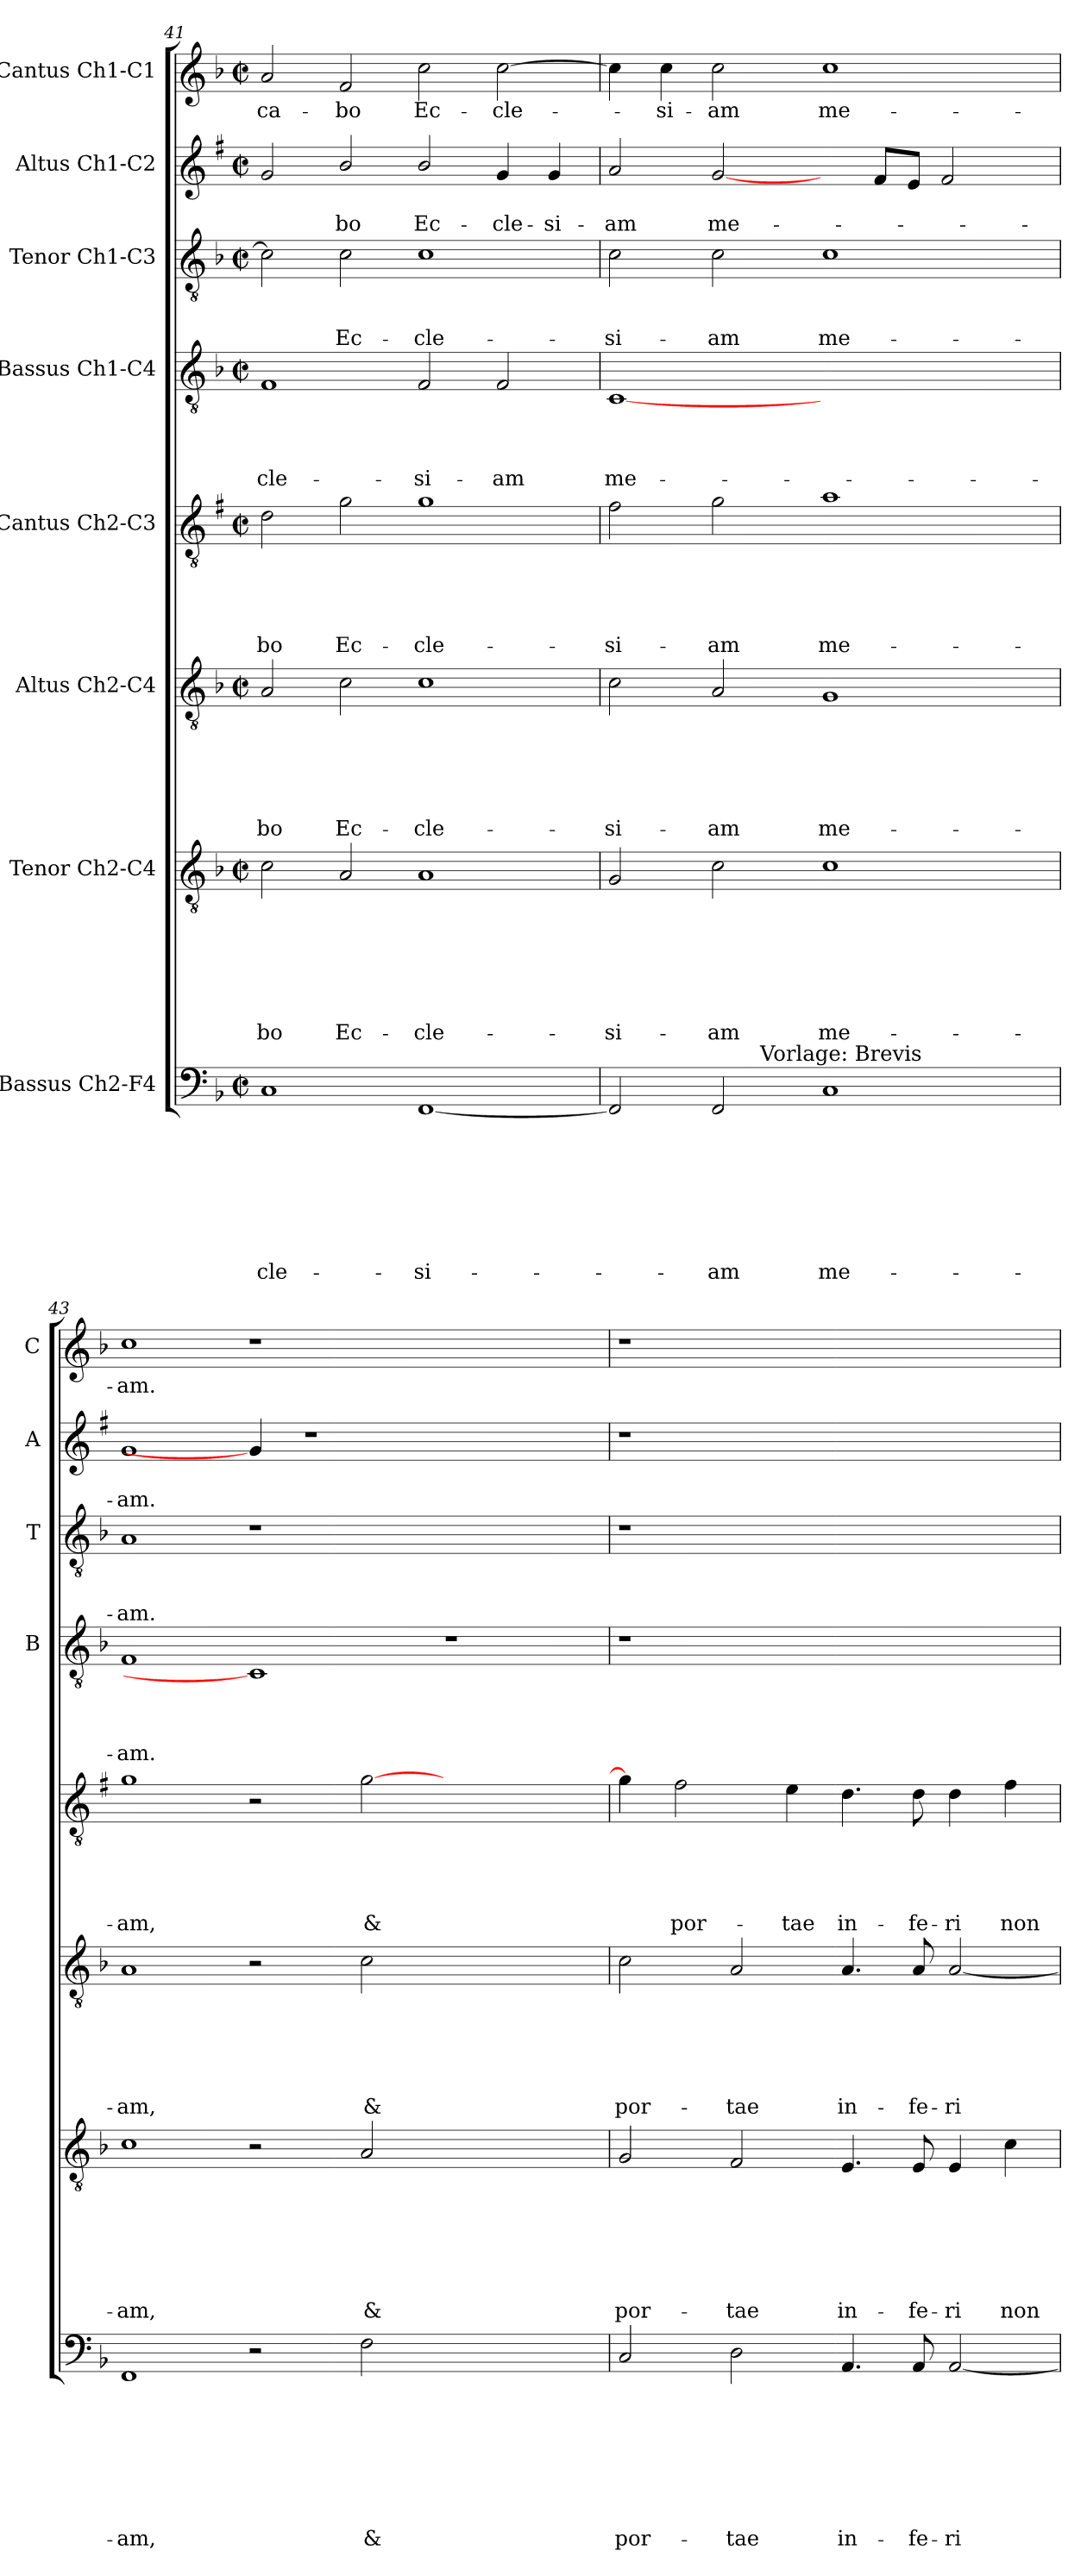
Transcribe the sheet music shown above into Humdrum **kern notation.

**kern	**text	**text	**text	**text	**text	**text	**text	**text	**kern	**text	**text	**text	**text	**text	**text	**text	**kern	**text	**text	**text	**text	**text	**text	**kern	**text	**text	**text	**text	**text	**kern	**text	**text	**text	**text	**kern	**text	**text	**text	**kern	**text	**text	**kern	**text
*part8	*part8	*part8	*part8	*part8	*part8	*part8	*part8	*part8	*part7	*part7	*part7	*part7	*part7	*part7	*part7	*part7	*part6	*part6	*part6	*part6	*part6	*part6	*part6	*part5	*part5	*part5	*part5	*part5	*part5	*part4	*part4	*part4	*part4	*part4	*part3	*part3	*part3	*part3	*part2	*part2	*part2	*part1	*part1
*staff8	*staff8	*staff8	*staff8	*staff8	*staff8	*staff8	*staff8	*staff8	*staff7	*staff7	*staff7	*staff7	*staff7	*staff7	*staff7	*staff7	*staff6	*staff6	*staff6	*staff6	*staff6	*staff6	*staff6	*staff5	*staff5	*staff5	*staff5	*staff5	*staff5	*staff4	*staff4	*staff4	*staff4	*staff4	*staff3	*staff3	*staff3	*staff3	*staff2	*staff2	*staff2	*staff1	*staff1
*I"Bassus Ch2-F4	*	*	*	*	*	*	*	*	*I"Tenor Ch2-C4	*	*	*	*	*	*	*	*I"Altus Ch2-C4	*	*	*	*	*	*	*I"Cantus Ch2-C3	*	*	*	*	*	*I"Bassus Ch1-C4	*	*	*	*	*I"Tenor Ch1-C3	*	*	*	*I"Altus Ch1-C2	*	*	*I"Cantus Ch1-C1	*
*	*	*	*	*	*	*	*	*	*	*	*	*	*	*	*	*	*	*	*	*	*	*	*	*	*	*	*	*	*	*I'B	*	*	*	*	*I'T	*	*	*	*I'A	*	*	*I'C	*
*clefF4	*	*	*	*	*	*	*	*	*clefGv2	*	*	*	*	*	*	*	*clefGv2	*	*	*	*	*	*	*clefGv2	*	*	*	*	*	*clefGv2	*	*	*	*	*clefGv2	*	*	*	*clefG2	*	*	*clefG2	*
*	*	*	*	*	*	*	*	*	*	*	*	*	*	*	*	*	*	*	*	*	*	*	*	*ITrd1c2	*	*	*	*	*	*	*	*	*	*	*	*	*	*	*ITrd1c2	*	*	*	*
*k[b-]	*	*	*	*	*	*	*	*	*k[b-]	*	*	*	*	*	*	*	*k[b-]	*	*	*	*	*	*	*k[b-]	*	*	*	*	*	*k[b-]	*	*	*	*	*k[b-]	*	*	*	*k[b-]	*	*	*k[b-]	*
*F:	*	*	*	*	*	*	*	*	*F:	*	*	*	*	*	*	*	*F:	*	*	*	*	*	*	*F:	*	*	*	*	*	*F:	*	*	*	*	*F:	*	*	*	*F:	*	*	*F:	*
*M2/2	*	*	*	*	*	*	*	*	*M2/2	*	*	*	*	*	*	*	*M2/2	*	*	*	*	*	*	*M2/2	*	*	*	*	*	*M2/2	*	*	*	*	*M2/2	*	*	*	*M2/2	*	*	*M2/2	*
*met(c|)	*	*	*	*	*	*	*	*	*met(c|)	*	*	*	*	*	*	*	*met(c|)	*	*	*	*	*	*	*met(c|)	*	*	*	*	*	*met(c|)	*	*	*	*	*met(c|)	*	*	*	*met(c|)	*	*	*met(c|)	*
=41	=41	=41	=41	=41	=41	=41	=41	=41	=41	=41	=41	=41	=41	=41	=41	=41	=41	=41	=41	=41	=41	=41	=41	=41	=41	=41	=41	=41	=41	=41	=41	=41	=41	=41	=41	=41	=41	=41	=41	=41	=41	=41	=41
!	!	!	!	!	!	!	!	!LO:LY:b	!	!	!	!	!	!	!	!LO:LY:b	!	!	!	!	!	!	!LO:LY:b	!	!	!	!	!	!LO:LY:b	!	!	!	!	!LO:LY:b	!	!	!	!	!	!	!	!	!LO:LY:b
1C	.	.	.	.	.	.	.	-cle-	2c\	.	.	.	.	.	.	-bo	2A/	.	.	.	.	.	-bo	2c\	.	.	.	.	-bo	1F	.	.	.	-cle-	2c\]	.	.	.	2f/	.	.	2a/	-ca-
!	!	!	!	!	!	!	!	!	!	!	!	!	!	!	!	!LO:LY:b	!	!	!	!	!	!	!LO:LY:b	!	!	!	!	!	!LO:LY:b	!	!	!	!	!	!	!	!	!LO:LY:b	!	!	!LO:LY:b	!	!LO:LY:b
.	.	.	.	.	.	.	.	.	2A/	.	.	.	.	.	.	Ec-	2c\	.	.	.	.	.	Ec-	2f\	.	.	.	.	Ec-	.	.	.	.	.	2c\	.	.	Ec-	2a/	.	-bo	2f/	-bo
!	!	!	!	!	!	!	!	!LO:LY:b	!	!	!	!	!	!	!	!LO:LY:b	!	!	!	!	!	!	!LO:LY:b	!	!	!	!	!	!LO:LY:b	!	!	!	!	!LO:LY:b	!	!	!	!LO:LY:b	!	!	!LO:LY:b	!	!LO:LY:b
[1FF	.	.	.	.	.	.	.	-si-	1A	.	.	.	.	.	.	-cle-	1c	.	.	.	.	.	-cle-	1f	.	.	.	.	-cle-	2F/	.	.	.	-si-	1c	.	.	-cle-	2a/	.	Ec-	2cc\	Ec-
!	!	!	!	!	!	!	!	!	!	!	!	!	!	!	!	!	!	!	!	!	!	!	!	!	!	!	!	!	!	!	!	!	!	!LO:LY:b	!	!	!	!	!	!	!LO:LY:b	!	!LO:LY:b
.	.	.	.	.	.	.	.	.	.	.	.	.	.	.	.	.	.	.	.	.	.	.	.	.	.	.	.	.	.	2F/	.	.	.	-am	.	.	.	.	4f/	.	-cle-	[2cc\	-cle-
!	!	!	!	!	!	!	!	!	!	!	!	!	!	!	!	!	!	!	!	!	!	!	!	!	!	!	!	!	!	!	!	!	!	!	!	!	!	!	!	!	!LO:LY:b	!	!
.	.	.	.	.	.	.	.	.	.	.	.	.	.	.	.	.	.	.	.	.	.	.	.	.	.	.	.	.	.	.	.	.	.	.	.	.	.	.	4f/	.	-si-	.	.
=42	=42	=42	=42	=42	=42	=42	=42	=42	=42	=42	=42	=42	=42	=42	=42	=42	=42	=42	=42	=42	=42	=42	=42	=42	=42	=42	=42	=42	=42	=42	=42	=42	=42	=42	=42	=42	=42	=42	=42	=42	=42	=42	=42
!	!	!	!	!	!	!	!	!	!	!	!	!	!	!	!	!LO:LY:b	!	!	!	!	!	!	!LO:LY:b	!	!	!	!	!	!LO:LY:b	!	!	!	!	!LO:LY:b	!	!	!	!LO:LY:b	!	!	!LO:LY:b	!	!
*^	*	*	*	*	*	*	*	*	*	*	*	*	*	*	*	*	*	*	*	*	*	*	*	*	*	*	*	*	*	*	*	*	*	*	*	*	*	*	*	*	*	*	*
2FF/]	2ryy	.	.	.	.	.	.	.	.	2G/	.	.	.	.	.	.	-si-	2c\	.	.	.	.	.	-si-	2e\	.	.	.	.	-si-	[1C	.	.	.	me-	2c\	.	.	-si-	2g/	.	-am	4cc\]	.
!	!	!	!	!	!	!	!	!	!	!	!	!	!	!	!	!	!	!	!	!	!	!	!	!	!	!	!	!	!	!	!	!	!	!	!	!	!	!	!	!	!	!	!	!LO:LY:b
.	.	.	.	.	.	.	.	.	.	.	.	.	.	.	.	.	.	.	.	.	.	.	.	.	.	.	.	.	.	.	.	.	.	.	.	.	.	.	.	.	.	.	4cc\	-si-
!	!	!	!	!	!	!	!	!	!LO:LY:b	!	!	!	!	!	!	!	!LO:LY:b	!	!	!	!	!	!	!LO:LY:b	!	!	!	!	!	!LO:LY:b	!	!	!	!	!	!	!	!	!LO:LY:b	!	!	!LO:LY:b	!	!LO:LY:b
2FF/	8ryy	.	.	.	.	.	.	.	-am	2c\	.	.	.	.	.	.	-am	2A/	.	.	.	.	.	-am	2f\	.	.	.	.	-am	.	.	.	.	.	2c\	.	.	-am	[2f/	.	me-	2cc\	-am
.	32ryy	.	.	.	.	.	.	.	.	.	.	.	.	.	.	.	.	.	.	.	.	.	.	.	.	.	.	.	.	.	.	.	.	.	.	.	.	.	.	.	.	.	.	.
!	!LO:TX:a:t=Vorlage&colon; Brevis	!	!	!	!	!	!	!	!	!	!	!	!	!	!	!	!	!	!	!	!	!	!	!	!	!	!	!	!	!	!	!	!	!	!	!	!	!	!	!	!	!	!	!
.	1ryy	.	.	.	.	.	.	.	.	.	.	.	.	.	.	.	.	.	.	.	.	.	.	.	.	.	.	.	.	.	.	.	.	.	.	.	.	.	.	.	.	.	.	.
!	!	!	!	!	!	!	!	!	!LO:LY:b	!	!	!	!	!	!	!	!LO:LY:b	!	!	!	!	!	!	!LO:LY:b	!	!	!	!	!	!LO:LY:b	!	!	!	!	!	!	!	!	!LO:LY:b	!	!	!	!	!LO:LY:b
1C	.	.	.	.	.	.	.	.	me-	1c	.	.	.	.	.	.	me-	1G	.	.	.	.	.	me-	1g	.	.	.	.	me-	1ryy	.	.	.	.	1c	.	.	me-	4ryy	.	.	1cc	me-
.	.	.	.	.	.	.	.	.	.	.	.	.	.	.	.	.	.	.	.	.	.	.	.	.	.	.	.	.	.	.	.	.	.	.	.	.	.	.	.	8e/L	.	.	.	.
.	.	.	.	.	.	.	.	.	.	.	.	.	.	.	.	.	.	.	.	.	.	.	.	.	.	.	.	.	.	.	.	.	.	.	.	.	.	.	.	8d/J	.	.	.	.
.	.	.	.	.	.	.	.	.	.	.	.	.	.	.	.	.	.	.	.	.	.	.	.	.	.	.	.	.	.	.	.	.	.	.	.	.	.	.	.	2e/	.	.	.	.
.	4ryy	.	.	.	.	.	.	.	.	.	.	.	.	.	.	.	.	.	.	.	.	.	.	.	.	.	.	.	.	.	.	.	.	.	.	.	.	.	.	.	.	.	.	.
.	16.ryy	.	.	.	.	.	.	.	.	.	.	.	.	.	.	.	.	.	.	.	.	.	.	.	.	.	.	.	.	.	.	.	.	.	.	.	.	.	.	.	.	.	.	.
=43	=43	=43	=43	=43	=43	=43	=43	=43	=43	=43	=43	=43	=43	=43	=43	=43	=43	=43	=43	=43	=43	=43	=43	=43	=43	=43	=43	=43	=43	=43	=43	=43	=43	=43	=43	=43	=43	=43	=43	=43	=43	=43	=43	=43
!	!	!	!	!	!	!	!	!	!LO:LY:b	!	!	!	!	!	!	!	!LO:LY:b	!	!	!	!	!	!	!LO:LY:b	!	!	!	!	!	!LO:LY:b	!	!	!	!	!LO:LY:b	!	!	!	!LO:LY:b	!	!	!LO:LY:b	!	!LO:LY:b
*v	*v	*	*	*	*	*	*	*	*	*	*	*	*	*	*	*	*	*	*	*	*	*	*	*	*	*	*	*	*	*	*	*	*	*	*	*	*	*	*	*	*	*	*	*
1FF	.	.	.	.	.	.	.	-am,	1c	.	.	.	.	.	.	-am,	1A	.	.	.	.	.	-am,	1f	.	.	.	.	-am,	1F	.	.	.	-am.	1A	.	.	-am.	1f	.	-am.	1cc	-am.
2r	.	.	.	.	.	.	.	.	2r	.	.	.	.	.	.	.	2r	.	.	.	.	.	.	2r	.	.	.	.	.	1C]	.	.	.	.	1r	.	.	.	4f/]	.	.	1r	.
.	.	.	.	.	.	.	.	.	.	.	.	.	.	.	.	.	.	.	.	.	.	.	.	.	.	.	.	.	.	.	.	.	.	.	.	.	.	.	1r	.	.	.	.
!	!	!	!	!	!	!	!	!LO:LY:b	!	!	!	!	!	!	!	!LO:LY:b	!	!	!	!	!	!	!LO:LY:b	!	!	!	!	!	!LO:LY:b	!	!	!	!	!	!	!	!	!	!	!	!	!	!
2F\	.	.	.	.	.	.	.	&	2A/	.	.	.	.	.	.	&	2c\	.	.	.	.	.	&	[2f\	.	.	.	.	&	.	.	.	.	.	.	.	.	.	.	.	.	.	.
1ryy	.	.	.	.	.	.	.	.	1ryy	.	.	.	.	.	.	.	1ryy	.	.	.	.	.	.	1ryy	.	.	.	.	.	1r	.	.	.	.	1ryy	.	.	.	.	.	.	1ryy	.
.	.	.	.	.	.	.	.	.	.	.	.	.	.	.	.	.	.	.	.	.	.	.	.	.	.	.	.	.	.	.	.	.	.	.	.	.	.	.	2.ryy	.	.	.	.
=44	=44	=44	=44	=44	=44	=44	=44	=44	=44	=44	=44	=44	=44	=44	=44	=44	=44	=44	=44	=44	=44	=44	=44	=44	=44	=44	=44	=44	=44	=44	=44	=44	=44	=44	=44	=44	=44	=44	=44	=44	=44	=44	=44
!	!	!	!	!	!	!	!	!LO:LY:b	!	!	!	!	!	!	!	!LO:LY:b	!	!	!	!	!	!	!LO:LY:b	!	!	!	!	!	!	!	!	!	!	!	!	!	!	!	!	!	!	!	!
2C/	.	.	.	.	.	.	.	por-	2G/	.	.	.	.	.	.	por-	2c\	.	.	.	.	.	por-	4f\]	.	.	.	.	.	1r	.	.	.	.	1r	.	.	.	1r	.	.	1r	.
!	!	!	!	!	!	!	!	!	!	!	!	!	!	!	!	!	!	!	!	!	!	!	!	!	!	!	!	!	!LO:LY:b	!	!	!	!	!	!	!	!	!	!	!	!	!	!
.	.	.	.	.	.	.	.	.	.	.	.	.	.	.	.	.	.	.	.	.	.	.	.	2e\	.	.	.	.	por-	.	.	.	.	.	.	.	.	.	.	.	.	.	.
!	!	!	!	!	!	!	!	!LO:LY:b	!	!	!	!	!	!	!	!LO:LY:b	!	!	!	!	!	!	!LO:LY:b	!	!	!	!	!	!	!	!	!	!	!	!	!	!	!	!	!	!	!	!
2D\	.	.	.	.	.	.	.	-tae	2F/	.	.	.	.	.	.	-tae	2A/	.	.	.	.	.	-tae	.	.	.	.	.	.	.	.	.	.	.	.	.	.	.	.	.	.	.	.
!	!	!	!	!	!	!	!	!	!	!	!	!	!	!	!	!	!	!	!	!	!	!	!	!	!	!	!	!	!LO:LY:b	!	!	!	!	!	!	!	!	!	!	!	!	!	!
.	.	.	.	.	.	.	.	.	.	.	.	.	.	.	.	.	.	.	.	.	.	.	.	4d\	.	.	.	.	-tae	.	.	.	.	.	.	.	.	.	.	.	.	.	.
!	!	!	!	!	!	!	!	!LO:LY:b	!	!	!	!	!	!	!	!LO:LY:b	!	!	!	!	!	!	!LO:LY:b	!	!	!	!	!	!LO:LY:b	!	!	!	!	!	!	!	!	!	!	!	!	!	!
4.AA/	.	.	.	.	.	.	.	in-	4.E/	.	.	.	.	.	.	in-	4.A/	.	.	.	.	.	in-	4.c\	.	.	.	.	in-	1ryy	.	.	.	.	1ryy	.	.	.	1ryy	.	.	1ryy	.
!	!	!	!	!	!	!	!	!LO:LY:b	!	!	!	!	!	!	!	!LO:LY:b	!	!	!	!	!	!	!LO:LY:b	!	!	!	!	!	!LO:LY:b	!	!	!	!	!	!	!	!	!	!	!	!	!	!
8AA/	.	.	.	.	.	.	.	-fe-	8E/	.	.	.	.	.	.	-fe-	8A/	.	.	.	.	.	-fe-	8c\	.	.	.	.	-fe-	.	.	.	.	.	.	.	.	.	.	.	.	.	.
!	!	!	!	!	!	!	!	!LO:LY:b	!	!	!	!	!	!	!	!LO:LY:b	!	!	!	!	!	!	!LO:LY:b	!	!	!	!	!	!LO:LY:b	!	!	!	!	!	!	!	!	!	!	!	!	!	!
[2AA/	.	.	.	.	.	.	.	-ri	4E/	.	.	.	.	.	.	-ri	[2A/	.	.	.	.	.	-ri	4c\	.	.	.	.	-ri	.	.	.	.	.	.	.	.	.	.	.	.	.	.
!	!	!	!	!	!	!	!	!	!	!	!	!	!	!	!	!LO:LY:b	!	!	!	!	!	!	!	!	!	!	!	!	!LO:LY:b	!	!	!	!	!	!	!	!	!	!	!	!	!	!
.	.	.	.	.	.	.	.	.	4c\	.	.	.	.	.	.	non	.	.	.	.	.	.	.	4e\	.	.	.	.	non	.	.	.	.	.	.	.	.	.	.	.	.	.	.
=	=	=	=	=	=	=	=	=	=	=	=	=	=	=	=	=	=	=	=	=	=	=	=	=	=	=	=	=	=	=	=	=	=	=	=	=	=	=	=	=	=	=	=
*-	*-	*-	*-	*-	*-	*-	*-	*-	*-	*-	*-	*-	*-	*-	*-	*-	*-	*-	*-	*-	*-	*-	*-	*-	*-	*-	*-	*-	*-	*-	*-	*-	*-	*-	*-	*-	*-	*-	*-	*-	*-	*-	*-
